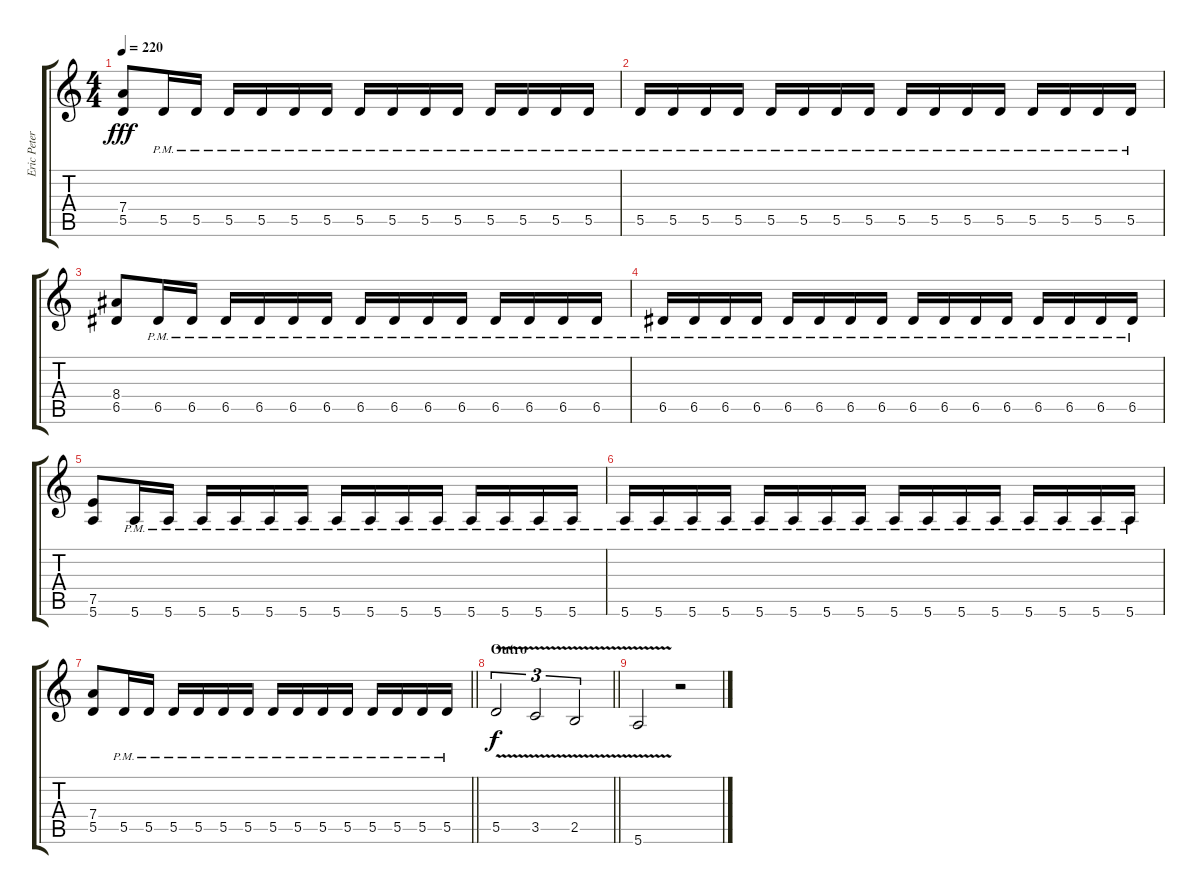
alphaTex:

\track ("Eric Peterson (Rhytm Guitar)" "Eric Peter") {instrument distortionguitar}
\staff {score tabs}
\tuning (E4 B3 G3 D3 A2 E2) {hide}
\ts (4 4)
\tempo 220
\clef g2
\ks c
(7.4 5.5).8{dy fff} 5.5{pm}.16 5.5{pm}.16 5.5{pm}.16 5.5{pm}.16 5.5{pm}.16 5.5{pm}.16 5.5{pm}.16 5.5{pm}.16 5.5{pm}.16 5.5{pm}.16 5.5{pm}.16 5.5{pm}.16 5.5{pm}.16 5.5{pm}.16 |
5.5{pm}.16 5.5{pm}.16 5.5{pm}.16 5.5{pm}.16 5.5{pm}.16 5.5{pm}.16 5.5{pm}.16 5.5{pm}.16 5.5{pm}.16 5.5{pm}.16 5.5{pm}.16 5.5{pm}.16 5.5{pm}.16 5.5{pm}.16 5.5{pm}.16 5.5{pm}.16 |
(8.4 6.5).8 6.5{pm}.16 6.5{pm}.16 6.5{pm}.16 6.5{pm}.16 6.5{pm}.16 6.5{pm}.16 6.5{pm}.16 6.5{pm}.16 6.5{pm}.16 6.5{pm}.16 6.5{pm}.16 6.5{pm}.16 6.5{pm}.16 6.5{pm}.16 |
6.5{pm}.16 6.5{pm}.16 6.5{pm}.16 6.5{pm}.16 6.5{pm}.16 6.5{pm}.16 6.5{pm}.16 6.5{pm}.16 6.5{pm}.16 6.5{pm}.16 6.5{pm}.16 6.5{pm}.16 6.5{pm}.16 6.5{pm}.16 6.5{pm}.16 6.5{pm}.16 |
(7.5 5.6).8 5.6{pm}.16 5.6{pm}.16 5.6{pm}.16 5.6{pm}.16 5.6{pm}.16 5.6{pm}.16 5.6{pm}.16 5.6{pm}.16 5.6{pm}.16 5.6{pm}.16 5.6{pm}.16 5.6{pm}.16 5.6{pm}.16 5.6{pm}.16 |
5.6{pm}.16 5.6{pm}.16 5.6{pm}.16 5.6{pm}.16 5.6{pm}.16 5.6{pm}.16 5.6{pm}.16 5.6{pm}.16 5.6{pm}.16 5.6{pm}.16 5.6{pm}.16 5.6{pm}.16 5.6{pm}.16 5.6{pm}.16 5.6{pm}.16 5.6{pm}.16 |
\barLineRight lightlight
(7.4 5.5).8 5.5{pm}.16 5.5{pm}.16 5.5{pm}.16 5.5{pm}.16 5.5{pm}.16 5.5{pm}.16 5.5{pm}.16 5.5{pm}.16 5.5{pm}.16 5.5{pm}.16 5.5{pm}.16 5.5{pm}.16 5.5{pm}.16 5.5{pm}.16 |
\section ("" "Outro")
\barLineRight lightlight
5.5{v}.2{tu (3 2) dy f} 3.5{v}.2{tu (3 2)} 2.5{v}.2{tu (3 2)} |
5.6{v}.2 r.2
